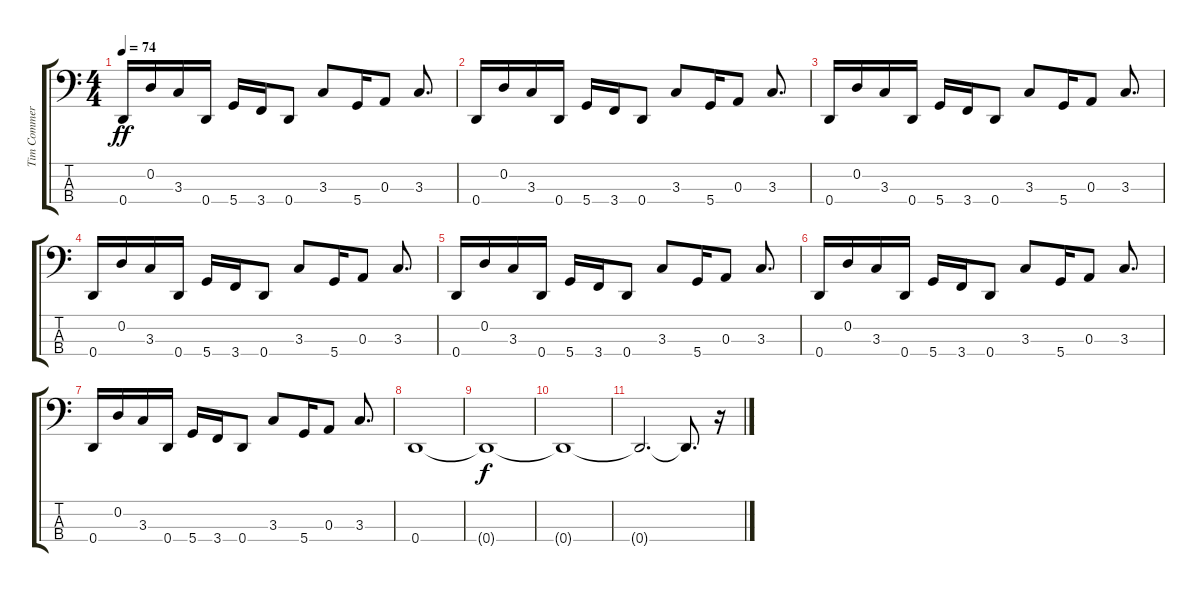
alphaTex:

\track ("Tim Commerford" "Tim Commer") {instrument electricbasspick}
\staff {score tabs}
\tuning (G2 D2 A1 D1) {hide}
\ts (4 4)
\tempo 74
\clef f4
\ks c
0.4.16{dy ff} 0.2.16 3.3.16 0.4.16 5.4.16 3.4.16 0.4.8 3.3.8 5.4.16 0.3.8 3.3.8{d} |
0.4.16 0.2.16 3.3.16 0.4.16 5.4.16 3.4.16 0.4.8 3.3.8 5.4.16 0.3.8 3.3.8{d} |
0.4.16 0.2.16 3.3.16 0.4.16 5.4.16 3.4.16 0.4.8 3.3.8 5.4.16 0.3.8 3.3.8{d} |
0.4.16 0.2.16 3.3.16 0.4.16 5.4.16 3.4.16 0.4.8 3.3.8 5.4.16 0.3.8 3.3.8{d} |
0.4.16 0.2.16 3.3.16 0.4.16 5.4.16 3.4.16 0.4.8 3.3.8 5.4.16 0.3.8 3.3.8{d} |
0.4.16 0.2.16 3.3.16 0.4.16 5.4.16 3.4.16 0.4.8 3.3.8 5.4.16 0.3.8 3.3.8{d} |
0.4.16 0.2.16 3.3.16 0.4.16 5.4.16 3.4.16 0.4.8 3.3.8 5.4.16 0.3.8 3.3.8{d} |
0.4.1 |
0.4{t}.1{dy f} |
0.4{t}.1 |
0.4{t}.2{d} 0.4{t}.8{d} r.16
